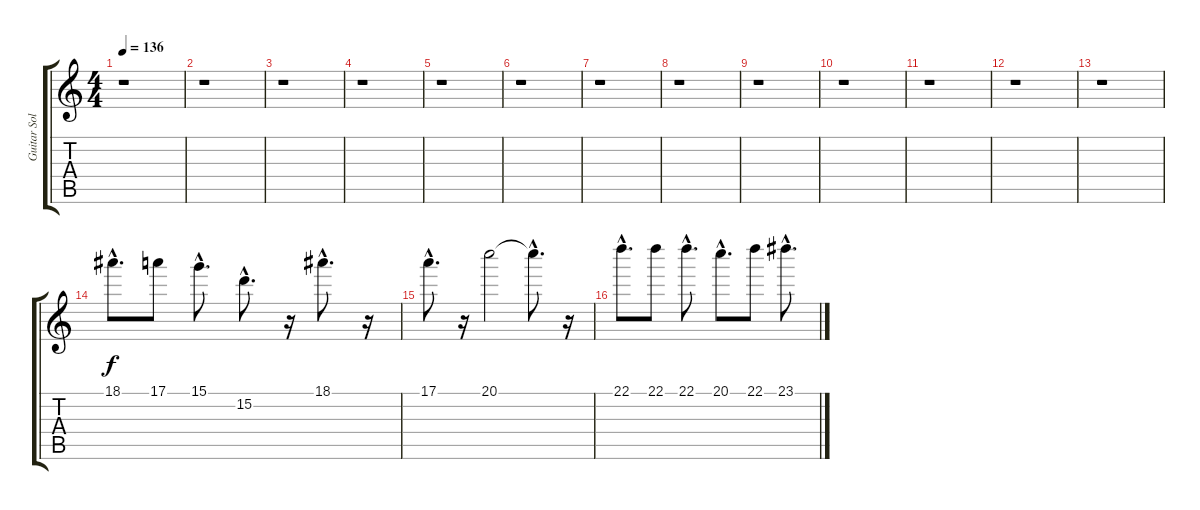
\track ("Guitar Solo" "Guitar Sol") {instrument distortionguitar}
\staff {score tabs}
\tuning (E4 B3 G3 D3 A2 E2) {hide}
\ts (4 4)
\tempo 136
\clef g2
\ks c
r.1{dy f} |
r.1 |
r.1 |
r.1 |
r.1 |
r.1 |
r.1 |
r.1 |
r.1 |
r.1 |
r.1 |
r.1 |
r.1 |
18.1{hac}.8{d} 17.1.8 15.1{hac}.8{d} 15.2{hac}.8{d} r.16 18.1{hac}.8{d} r.16 |
17.1{hac}.8{d} r.16 20.1.2 20.1{hac t}.8{d} r.16 |
22.1{hac}.8{d} 22.1.8 22.1{hac}.8{d} 20.1{hac}.8{d} 22.1.8 23.1{hac}.8{d}
